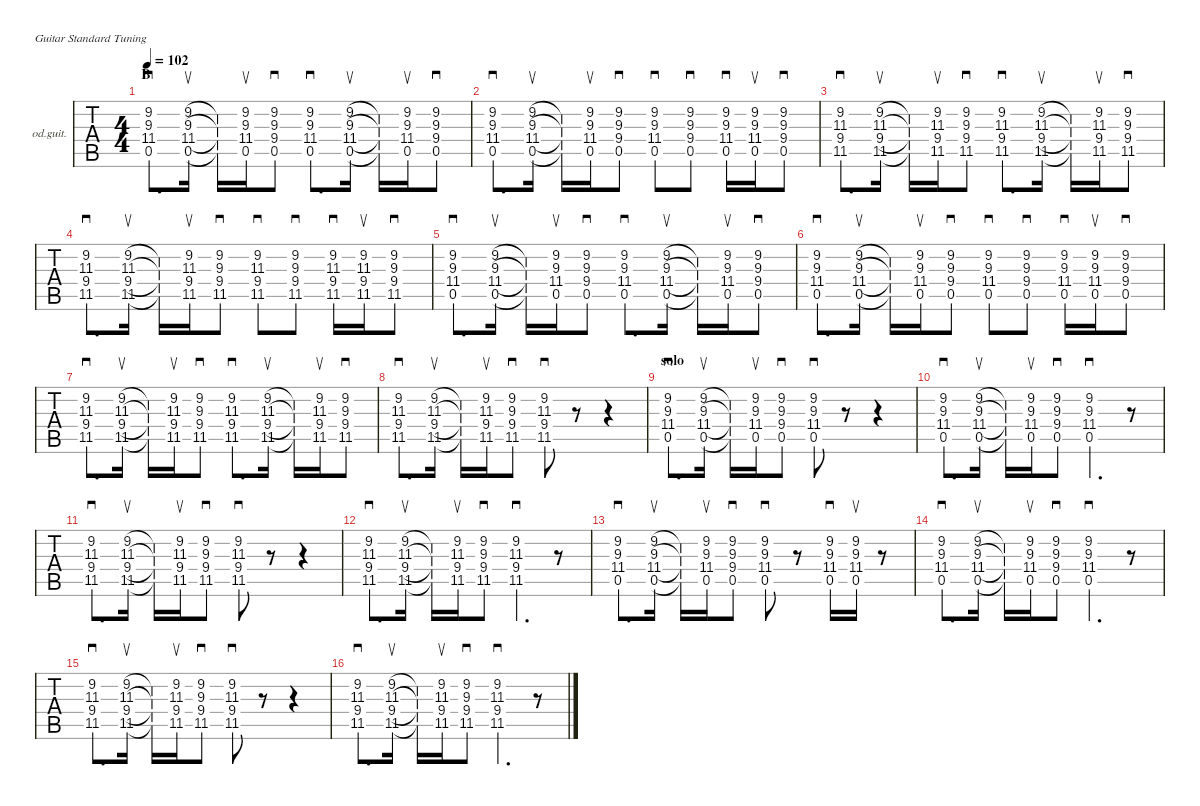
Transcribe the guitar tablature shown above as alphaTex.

\defaultSystemsLayout 4
\hideDynamics
\bracketExtendMode nobrackets
\firstSystemTrackNameOrientation horizontal
\otherSystemsTrackNameOrientation horizontal
\track ("" "od.guit.") {defaultSystemsLayout 4 instrument overdrivenguitar}
\staff {tabs}
\tuning (E4 B3 G3 D3 A2 E2)
\ts (4 4)
\section ("" "B")
\tempo 102
\clef g2
\ks e
(0.5{acc forcenatural} 11.4{acc #} 9.3{acc forcenatural} 9.2{acc #}).8{d sd dy mp beam Up} (0.5{acc forcenatural} 11.4{acc #} 9.3{acc forcenatural} 9.2{acc #}).16{su beam Up} (9.3{t acc forcenatural} 9.2{t acc #} 0.5{t acc forcenatural} 11.4{t acc #}).16{beam Up} (0.5{acc forcenatural} 11.4{acc #} 9.3{acc forcenatural} 9.2{acc #}).16{su beam Up} (0.5{acc forcenatural} 9.4{acc forcenatural} 9.3{acc forcenatural} 9.2{acc #}).8{sd beam Up} (0.5{acc forcenatural} 11.4{acc #} 9.3{acc forcenatural} 9.2{acc #}).8{d sd beam Up} (0.5{acc forcenatural} 11.4{acc #} 9.3{acc forcenatural} 9.2{acc #}).16{su beam Up} (9.3{t acc forcenatural} 9.2{t acc #} 0.5{t acc forcenatural} 11.4{t acc #}).16{beam Up} (0.5{acc forcenatural} 11.4{acc #} 9.3{acc forcenatural} 9.2{acc #}).16{su beam Up} (0.5{acc forcenatural} 9.4{acc forcenatural} 9.3{acc forcenatural} 9.2{acc #}).8{sd beam Up} |
(0.5{acc forcenatural} 11.4{acc #} 9.3{acc forcenatural} 9.2{acc #}).8{d sd beam Up} (0.5{acc forcenatural} 11.4{acc #} 9.3{acc forcenatural} 9.2{acc #}).16{su beam Up} (9.3{t acc forcenatural} 9.2{t acc #} 0.5{t acc forcenatural} 11.4{t acc #}).16{beam Up} (0.5{acc forcenatural} 11.4{acc #} 9.3{acc forcenatural} 9.2{acc #}).16{su beam Up} (0.5{acc forcenatural} 9.4{acc forcenatural} 9.3{acc forcenatural} 9.2{acc #}).8{sd beam Up} (0.5{acc forcenatural} 11.4{acc #} 9.3{acc forcenatural} 9.2{acc #}).8{sd beam Up} (9.2{acc #} 9.3{acc forcenatural} 9.4{acc forcenatural} 0.5{acc forcenatural}).8{sd beam Up} (0.5{acc forcenatural} 11.4{acc #} 9.3{acc forcenatural} 9.2{acc #}).16{sd beam Up} (9.2{acc #} 9.3{acc forcenatural} 11.4{acc #} 0.5{acc forcenatural}).16{su beam Up} (0.5{acc forcenatural} 9.4{acc forcenatural} 9.3{acc forcenatural} 9.2{acc #}).8{sd beam Up} |
(11.5{acc #} 9.4{acc forcenatural} 11.3{acc #} 9.2{acc #}).8{d sd beam Down} (11.5{acc #} 9.4{acc forcenatural} 11.3{acc #} 9.2{acc #}).16{su beam Down} (11.5{t acc #} 9.4{t acc forcenatural} 11.3{t acc #} 9.2{t acc #}).16{beam Down} (11.5{acc #} 9.4{acc forcenatural} 11.3{acc #} 9.2{acc #}).16{su beam Down} (11.5{acc #} 9.4{acc forcenatural} 9.3{acc forcenatural} 9.2{acc #}).8{sd beam Down} (11.5{acc #} 9.4{acc forcenatural} 11.3{acc #} 9.2{acc #}).8{d sd beam Down} (11.5{acc #} 9.4{acc forcenatural} 11.3{acc #} 9.2{acc #}).16{su beam Down} (11.5{t acc #} 9.4{t acc forcenatural} 11.3{t acc #} 9.2{t acc #}).16{beam Down} (11.5{acc #} 9.4{acc forcenatural} 11.3{acc #} 9.2{acc #}).16{su beam Down} (11.5{acc #} 9.4{acc forcenatural} 9.3{acc forcenatural} 9.2{acc #}).8{sd beam Down} |
(11.5{acc #} 9.4{acc forcenatural} 11.3{acc #} 9.2{acc #}).8{d sd beam Down} (11.5{acc #} 9.4{acc forcenatural} 11.3{acc #} 9.2{acc #}).16{su beam Down} (11.5{t acc #} 9.4{t acc forcenatural} 11.3{t acc #} 9.2{t acc #}).16{beam Down} (11.5{acc #} 9.4{acc forcenatural} 11.3{acc #} 9.2{acc #}).16{su beam Down} (11.5{acc #} 9.4{acc forcenatural} 9.3{acc forcenatural} 9.2{acc #}).8{sd beam Down} (11.5{acc #} 9.4{acc forcenatural} 11.3{acc #} 9.2{acc #}).8{sd beam Down} (9.2{acc #} 9.3{acc forcenatural} 9.4{acc forcenatural} 11.5{acc #}).8{sd beam Down} (11.5{acc #} 9.4{acc forcenatural} 11.3{acc #} 9.2{acc #}).16{sd beam Down} (9.2{acc #} 11.3{acc #} 9.4{acc forcenatural} 11.5{acc #}).16{su beam Down} (11.5{acc #} 9.4{acc forcenatural} 9.3{acc forcenatural} 9.2{acc #}).8{sd beam Down} |
(0.5{acc forcenatural} 11.4{acc #} 9.3{acc forcenatural} 9.2{acc #}).8{d sd beam Up} (0.5{acc forcenatural} 11.4{acc #} 9.3{acc forcenatural} 9.2{acc #}).16{su beam Up} (9.3{t acc forcenatural} 9.2{t acc #} 0.5{t acc forcenatural} 11.4{t acc #}).16{beam Up} (0.5{acc forcenatural} 11.4{acc #} 9.3{acc forcenatural} 9.2{acc #}).16{su beam Up} (0.5{acc forcenatural} 9.4{acc forcenatural} 9.3{acc forcenatural} 9.2{acc #}).8{sd beam Up} (0.5{acc forcenatural} 11.4{acc #} 9.3{acc forcenatural} 9.2{acc #}).8{d sd beam Up} (0.5{acc forcenatural} 11.4{acc #} 9.3{acc forcenatural} 9.2{acc #}).16{su beam Up} (9.3{t acc forcenatural} 9.2{t acc #} 0.5{t acc forcenatural} 11.4{t acc #}).16{beam Up} (0.5{acc forcenatural} 11.4{acc #} 9.3{acc forcenatural} 9.2{acc #}).16{su beam Up} (0.5{acc forcenatural} 9.4{acc forcenatural} 9.3{acc forcenatural} 9.2{acc #}).8{sd beam Up} |
(0.5{acc forcenatural} 11.4{acc #} 9.3{acc forcenatural} 9.2{acc #}).8{d sd beam Up} (0.5{acc forcenatural} 11.4{acc #} 9.3{acc forcenatural} 9.2{acc #}).16{su beam Up} (9.3{t acc forcenatural} 9.2{t acc #} 0.5{t acc forcenatural} 11.4{t acc #}).16{beam Up} (0.5{acc forcenatural} 11.4{acc #} 9.3{acc forcenatural} 9.2{acc #}).16{su beam Up} (0.5{acc forcenatural} 9.4{acc forcenatural} 9.3{acc forcenatural} 9.2{acc #}).8{sd beam Up} (0.5{acc forcenatural} 11.4{acc #} 9.3{acc forcenatural} 9.2{acc #}).8{sd beam Up} (9.2{acc #} 9.3{acc forcenatural} 9.4{acc forcenatural} 0.5{acc forcenatural}).8{sd beam Up} (0.5{acc forcenatural} 11.4{acc #} 9.3{acc forcenatural} 9.2{acc #}).16{sd beam Up} (9.2{acc #} 9.3{acc forcenatural} 11.4{acc #} 0.5{acc forcenatural}).16{su beam Up} (0.5{acc forcenatural} 9.4{acc forcenatural} 9.3{acc forcenatural} 9.2{acc #}).8{sd beam Up} |
(11.5{acc #} 9.4{acc forcenatural} 11.3{acc #} 9.2{acc #}).8{d sd beam Down} (11.5{acc #} 9.4{acc forcenatural} 11.3{acc #} 9.2{acc #}).16{su beam Down} (11.5{t acc #} 9.4{t acc forcenatural} 11.3{t acc #} 9.2{t acc #}).16{beam Down} (11.5{acc #} 9.4{acc forcenatural} 11.3{acc #} 9.2{acc #}).16{su beam Down} (11.5{acc #} 9.4{acc forcenatural} 9.3{acc forcenatural} 9.2{acc #}).8{sd beam Down} (11.5{acc #} 9.4{acc forcenatural} 11.3{acc #} 9.2{acc #}).8{d sd beam Down} (11.5{acc #} 9.4{acc forcenatural} 11.3{acc #} 9.2{acc #}).16{su beam Down} (11.5{t acc #} 9.4{t acc forcenatural} 11.3{t acc #} 9.2{t acc #}).16{beam Down} (11.5{acc #} 9.4{acc forcenatural} 11.3{acc #} 9.2{acc #}).16{su beam Down} (11.5{acc #} 9.4{acc forcenatural} 9.3{acc forcenatural} 9.2{acc #}).8{sd beam Down} |
(11.5{acc #} 9.4{acc forcenatural} 11.3{acc #} 9.2{acc #}).8{d sd beam Down} (11.5{acc #} 9.4{acc forcenatural} 11.3{acc #} 9.2{acc #}).16{su beam Down} (11.5{t acc #} 9.4{t acc forcenatural} 11.3{t acc #} 9.2{t acc #}).16{beam Down} (11.5{acc #} 9.4{acc forcenatural} 11.3{acc #} 9.2{acc #}).16{su beam Down} (11.5{acc #} 9.4{acc forcenatural} 9.3{acc forcenatural} 9.2{acc #}).8{sd beam Down} (11.5{st acc #} 9.4{st acc forcenatural} 11.3{st acc #} 9.2{st acc #}).8{sd beam Down} r.8{beam Down} r.4{beam Down} |
\section ("" "solo")
(0.5{acc forcenatural} 11.4{acc #} 9.3{acc forcenatural} 9.2{acc #}).8{d sd beam Up} (0.5{acc forcenatural} 11.4{acc #} 9.3{acc forcenatural} 9.2{acc #}).16{su beam Up} (9.3{t acc forcenatural} 9.2{t acc #} 0.5{t acc forcenatural} 11.4{t acc #}).16{beam Up} (0.5{acc forcenatural} 11.4{acc #} 9.3{acc forcenatural} 9.2{acc #}).16{su beam Up} (0.5{acc forcenatural} 9.4{acc forcenatural} 9.3{acc forcenatural} 9.2{acc #}).8{sd beam Up} (0.5{acc forcenatural} 11.4{acc #} 9.3{acc forcenatural} 9.2{acc #}).8{sd beam Up} r.8{beam Up} r.4{beam Up} |
(0.5{acc forcenatural} 11.4{acc #} 9.3{acc forcenatural} 9.2{acc #}).8{d sd beam Up} (0.5{acc forcenatural} 11.4{acc #} 9.3{acc forcenatural} 9.2{acc #}).16{su beam Up} (9.3{t acc forcenatural} 9.2{t acc #} 0.5{t acc forcenatural} 11.4{t acc #}).16{beam Up} (0.5{acc forcenatural} 11.4{acc #} 9.3{acc forcenatural} 9.2{acc #}).16{su beam Up} (0.5{acc forcenatural} 9.4{acc forcenatural} 9.3{acc forcenatural} 9.2{acc #}).8{sd beam Up} (0.5{acc forcenatural} 11.4{acc #} 9.3{acc forcenatural} 9.2{acc #}).4{d sd beam Up} r.8{beam Up} |
(11.5{acc #} 9.4{acc forcenatural} 11.3{acc #} 9.2{acc #}).8{d sd beam Down} (11.5{acc #} 9.4{acc forcenatural} 11.3{acc #} 9.2{acc #}).16{su beam Down} (11.5{t acc #} 9.4{t acc forcenatural} 11.3{t acc #} 9.2{t acc #}).16{beam Down} (11.5{acc #} 9.4{acc forcenatural} 11.3{acc #} 9.2{acc #}).16{su beam Down} (11.5{acc #} 9.4{acc forcenatural} 9.3{acc forcenatural} 9.2{acc #}).8{sd beam Down} (11.5{acc #} 9.4{acc forcenatural} 11.3{acc #} 9.2{acc #}).8{sd beam Down} r.8{beam Down} r.4{beam Down} |
(11.5{acc #} 9.4{acc forcenatural} 11.3{acc #} 9.2{acc #}).8{d sd beam Down} (11.5{acc #} 9.4{acc forcenatural} 11.3{acc #} 9.2{acc #}).16{su beam Down} (11.5{t acc #} 9.4{t acc forcenatural} 11.3{t acc #} 9.2{t acc #}).16{beam Down} (11.5{acc #} 9.4{acc forcenatural} 11.3{acc #} 9.2{acc #}).16{su beam Down} (11.5{acc #} 9.4{acc forcenatural} 9.3{acc forcenatural} 9.2{acc #}).8{sd beam Down} (11.5{acc #} 9.4{acc forcenatural} 11.3{acc #} 9.2{acc #}).4{d sd beam Down} r.8{beam Down} |
(0.5{acc forcenatural} 11.4{acc #} 9.3{acc forcenatural} 9.2{acc #}).8{d sd beam Up} (0.5{acc forcenatural} 11.4{acc #} 9.3{acc forcenatural} 9.2{acc #}).16{su beam Up} (9.3{t acc forcenatural} 9.2{t acc #} 0.5{t acc forcenatural} 11.4{t acc #}).16{beam Up} (0.5{acc forcenatural} 11.4{acc #} 9.3{acc forcenatural} 9.2{acc #}).16{su beam Up} (0.5{acc forcenatural} 9.4{acc forcenatural} 9.3{acc forcenatural} 9.2{acc #}).8{sd beam Up} (0.5{acc forcenatural} 11.4{acc #} 9.3{acc forcenatural} 9.2{acc #}).8{sd beam Up} r.8{beam Up} (0.5{acc forcenatural} 11.4{acc #} 9.3{acc forcenatural} 9.2{acc #}).16{sd beam Up} (0.5{acc forcenatural} 11.4{acc #} 9.3{acc forcenatural} 9.2{acc #}).16{su beam Up} r.8{beam Up} |
(0.5{acc forcenatural} 11.4{acc #} 9.3{acc forcenatural} 9.2{acc #}).8{d sd beam Up} (0.5{acc forcenatural} 11.4{acc #} 9.3{acc forcenatural} 9.2{acc #}).16{su beam Up} (9.3{t acc forcenatural} 9.2{t acc #} 0.5{t acc forcenatural} 11.4{t acc #}).16{beam Up} (0.5{acc forcenatural} 11.4{acc #} 9.3{acc forcenatural} 9.2{acc #}).16{su beam Up} (0.5{acc forcenatural} 9.4{acc forcenatural} 9.3{acc forcenatural} 9.2{acc #}).8{sd beam Up} (0.5{acc forcenatural} 11.4{acc #} 9.3{acc forcenatural} 9.2{acc #}).4{d sd beam Up} r.8{beam Up} |
(11.5{acc #} 9.4{acc forcenatural} 11.3{acc #} 9.2{acc #}).8{d sd beam Down} (11.5{acc #} 9.4{acc forcenatural} 11.3{acc #} 9.2{acc #}).16{su beam Down} (11.5{t acc #} 9.4{t acc forcenatural} 11.3{t acc #} 9.2{t acc #}).16{beam Down} (11.5{acc #} 9.4{acc forcenatural} 11.3{acc #} 9.2{acc #}).16{su beam Down} (11.5{acc #} 9.4{acc forcenatural} 9.3{acc forcenatural} 9.2{acc #}).8{sd beam Down} (11.5{acc #} 9.4{acc forcenatural} 11.3{acc #} 9.2{acc #}).8{sd beam Down} r.8{beam Down} r.4{beam Down} |
(11.5{acc #} 9.4{acc forcenatural} 11.3{acc #} 9.2{acc #}).8{d sd beam Down} (11.5{acc #} 9.4{acc forcenatural} 11.3{acc #} 9.2{acc #}).16{su beam Down} (11.5{t acc #} 9.4{t acc forcenatural} 11.3{t acc #} 9.2{t acc #}).16{beam Down} (11.5{acc #} 9.4{acc forcenatural} 11.3{acc #} 9.2{acc #}).16{su beam Down} (11.5{acc #} 9.4{acc forcenatural} 9.3{acc forcenatural} 9.2{acc #}).8{sd beam Down} (11.5{acc #} 9.4{acc forcenatural} 11.3{acc #} 9.2{acc #}).4{d sd beam Down} r.8{beam Down}
